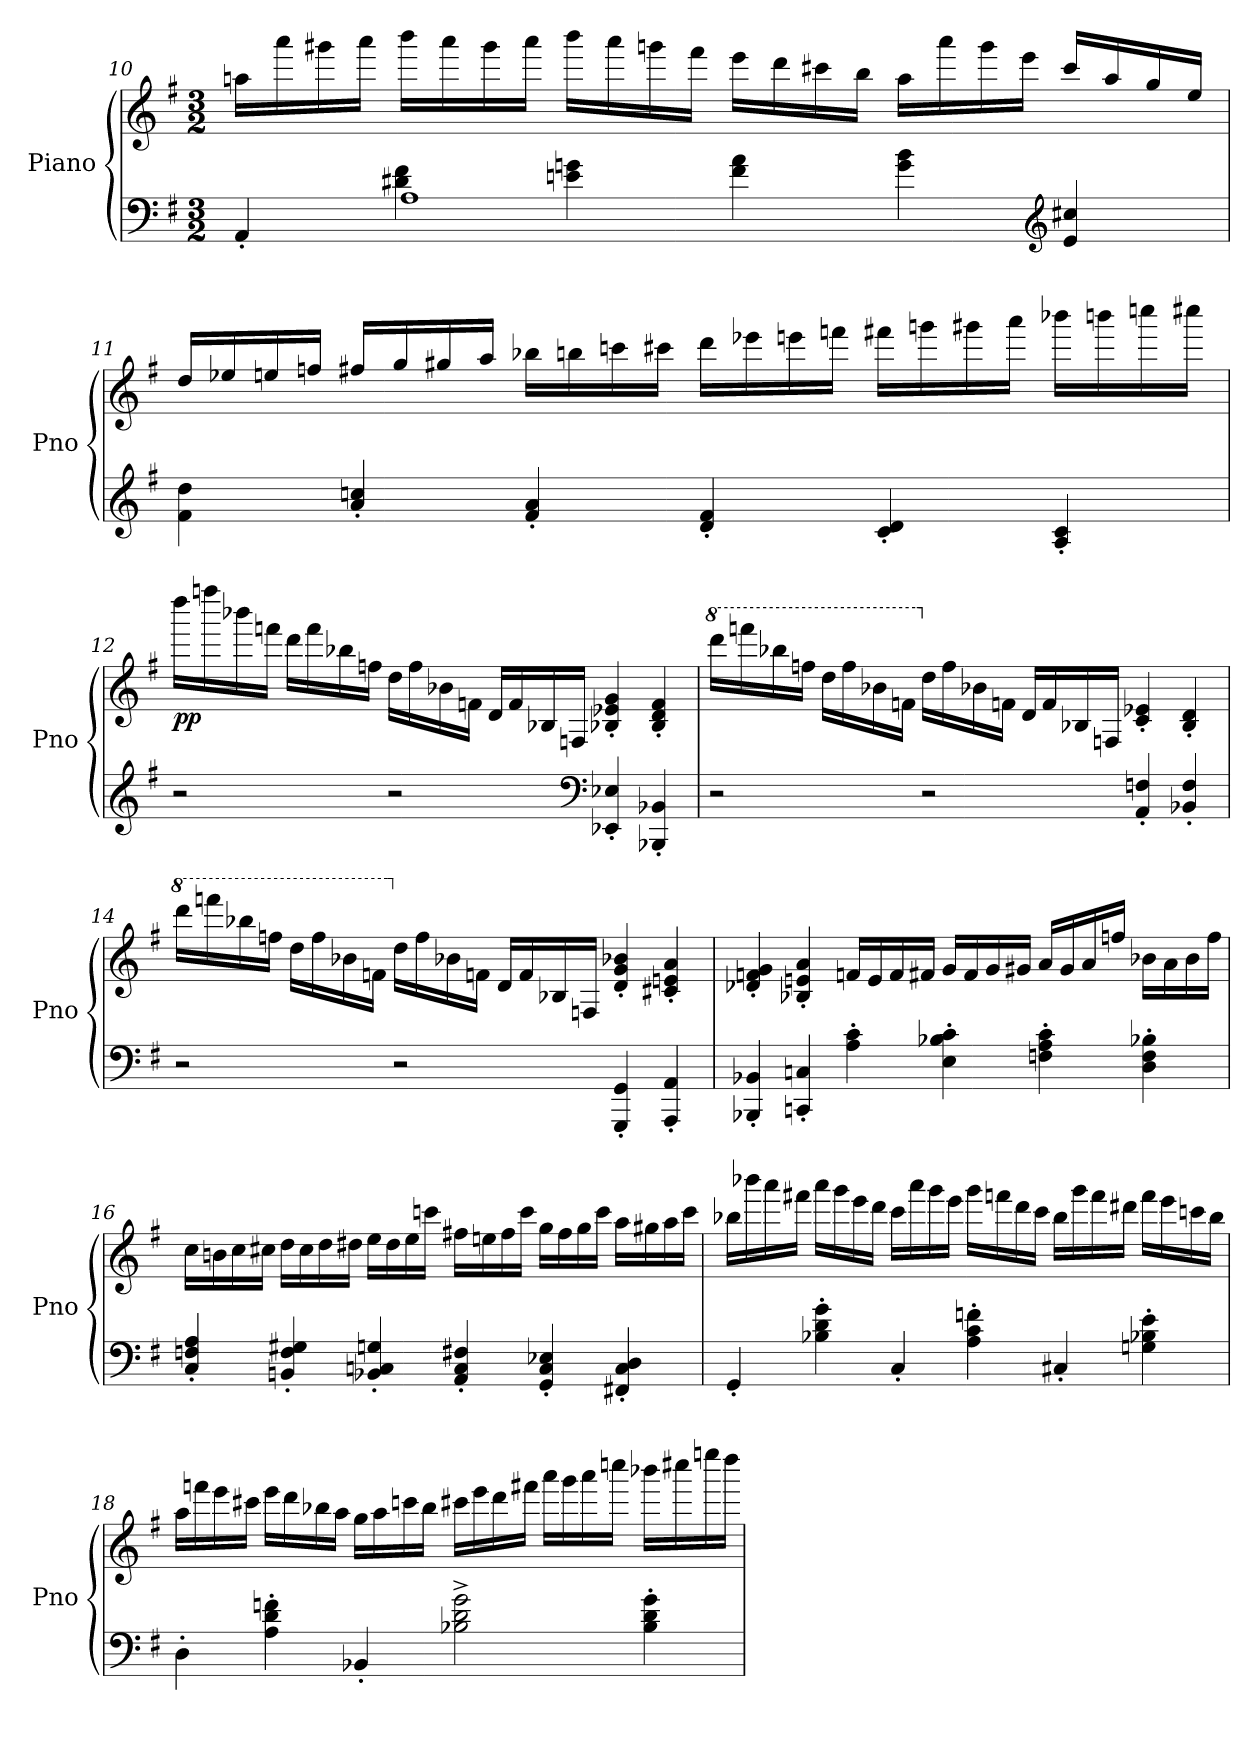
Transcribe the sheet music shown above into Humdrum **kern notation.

**kern	**kern	**dynam
*part1	*part1	*part1
*staff2	*staff1	*staff1/2
*I"Piano	*	*
*I'Pno	*	*
*clefF4	*clefG2	*
*k[f#]	*k[f#]	*
*M3/2	*M3/2	*
=10	=10	=10
*^	*	*
4AA'/	4ryy	16aan\LL	.
.	.	16aaa\	.
.	.	16ggg#X\	.
.	.	16aaa\JJ	.
!	!	!	!LO:DY:b=2
1A	4d#X\ 4f#\	16bbb\LL	other-dynamics
.	.	16aaa\	.
.	.	16ggg#\	.
.	.	16aaa\JJ	.
.	4en\ 4gn\	16bbb\LL	.
.	.	16aaa\	.
.	.	16gggn\	.
.	.	16fff#\JJ	.
.	4f#\ 4a\	16eee\LL	.
.	.	16ddd\	.
.	.	16ccc#X\	.
.	.	16bb\JJ	.
.	4g\ 4b\	16aa\LL	.
.	.	16aaa\	.
.	.	16ggg\	.
.	.	16eee\JJ	.
*clefG2	*	*	*
4e/ 4cc#X/	4ryy	16ccc#/LL	.
.	.	16aa/	.
.	.	16gg/	.
.	.	16ee/JJ	.
*v	*v	*	*
!!LO:PB:g=z
=11	=11	=11
4f#\ 4dd\	16dd/LL	.
.	16ee-X/	.
.	16een/	.
.	16ffn/JJ	.
4a/' 4ccn/'	16ff#X/LL	.
.	16gg/	.
.	16gg#X/	.
.	16aa/JJ	.
4f#/' 4a/'	16bb-X\LL	.
.	16bbn\	.
.	16cccn\	.
.	16ccc#X\JJ	.
4d/' 4f#/'	16ddd\LL	.
.	16eee-X\	.
.	16eeen\	.
.	16fffn\JJ	.
4c/' 4d/'	16fff#X\LL	.
.	16gggn\	.
.	16ggg#X\	.
.	16aaa\JJ	.
4A/' 4c/'	16bbb-X\LL	.
.	16bbbn\	.
.	16ccccn\	.
.	16cccc#X\JJ	.
!!LO:LB:g=z
=12	=12	=12
!	!	!LO:DY:b
2r	16dddd\LL	pp
.	16ffffn\	.
.	16bbb-X\	.
.	16fffn\JJ	.
.	16ddd\LL	.
.	16fff\	.
.	16bb-X\	.
.	16ffn\JJ	.
2r	16dd\LL	.
.	16ff\	.
.	16b-\	.
.	16f\JJ	.
.	16d/LL	.
.	16f/	.
.	16B-X/	.
.	16Fn/JJ	.
*clefF4	*	*
4EE-X/' 4E-X/'	4B-X/' 4e-X/' 4g/'	.
4BBB-X/' 4BB-X/'	4B-/' 4d/' 4f/'	.
=13	=13	=13
*	*8va	*
2r	16dddd\LL	.
.	16ffffn\	.
.	16bbb-X\	.
.	16fffn\JJ	.
.	16ddd\LL	.
.	16fff\	.
.	16bb-X\	.
.	16ffn\JJ	.
*	*X8va	*
2r	16dd\LL	.
.	16ff\	.
.	16b-X\	.
.	16fn\JJ	.
.	16d/LL	.
.	16f/	.
.	16B-X/	.
.	16Fn/JJ	.
4AA/' 4Fn/'	4c/' 4e-X/'	.
4BB-X/' 4F/'	4B-/' 4d/'	.
!!LO:LB:g=z
=14	=14	=14
*	*8va	*
2r	16dddd\LL	.
.	16ffffn\	.
.	16bbb-X\	.
.	16fffn\JJ	.
.	16ddd\LL	.
.	16fff\	.
.	16bb-X\	.
.	16ffn\JJ	.
*	*X8va	*
2r	16dd\LL	.
.	16ff\	.
.	16b-X\	.
.	16fn\JJ	.
.	16d/LL	.
.	16f/	.
.	16B-X/	.
.	16Fn/JJ	.
4GGG/' 4GG/'	4d/' 4g/' 4b-X/'	.
4AAA/' 4AA/'	4c#X/' 4en/' 4a/'	.
=15	=15	=15
4BBB-X/' 4BB-X/'	4d-X/' 4fn/' 4g/'	.
4CCn/' 4Cn/'	4B-X/' 4en/' 4a/'	.
4A\' 4c\'	16fn/LL	.
.	16e/	.
.	16f/	.
.	16f#X/JJ	.
4E\' 4B-X\' 4c\'	16g/LL	.
.	16f#/	.
.	16g/	.
.	16g#X/JJ	.
4Fn\' 4A\' 4c\'	16a/LL	.
.	16g#/	.
.	16a/	.
.	16ffn/JJ	.
4D\' 4F\' 4B-X\'	16b-X\LL	.
.	16a\	.
.	16b-\	.
.	16ff\JJ	.
!!LO:LB:g=z
=16	=16	=16
4C/' 4Fn/' 4A/'	16cc\LL	.
.	16bn\	.
.	16cc\	.
.	16cc#X\JJ	.
4BBn/' 4F/' 4G#X/'	16dd\LL	.
.	16cc#\	.
.	16dd\	.
.	16dd#X\JJ	.
4BB-X/' 4Cn/' 4Gn/'	16ee\LL	.
.	16dd#\	.
.	16ee\	.
.	16cccn\JJ	.
4AA/' 4C/' 4F#X/'	16ff#X\LL	.
.	16een\	.
.	16ff#\	.
.	16ccc\JJ	.
4GG/' 4C/' 4E-X/'	16gg\LL	.
.	16ff#\	.
.	16gg\	.
.	16ccc\JJ	.
4FF#X/' 4C/' 4D/'	16aa\LL	.
.	16gg#X\	.
.	16aa\	.
.	16ccc\JJ	.
=17	=17	=17
!	!	!LO:DY:b
4GG'/	16bb-X\LL	other-dynamics
.	16bbb-X\	.
.	16aaa\	.
.	16fff#X\JJ	.
4B-X\' 4d\' 4g\'	16aaa\LL	.
.	16ggg\	.
.	16eee\	.
.	16ddd\JJ	.
4C'/	16ccc\LL	.
.	16aaa\	.
.	16ggg\	.
.	16eee\JJ	.
4A\' 4c\' 4fn\'	16ggg\LL	.
.	16fffn\	.
.	16ddd\	.
.	16ccc\JJ	.
4C#X'/	16bb-\LL	.
.	16ggg\	.
.	16fff\	.
.	16ddd#X\JJ	.
4Gn\' 4B-X\' 4e\'	16fff\LL	.
.	16eee\	.
.	16cccn\	.
.	16bb-\JJ	.
!!LO:LB:g=z
=18	=18	=18
4D'\	16aa\LL	.
.	16fffn\	.
.	16eee\	.
.	16ccc#X\JJ	.
4A\' 4d\' 4fn\'	16eee\LL	.
.	16ddd\	.
.	16bb-X\	.
.	16aa\JJ	.
4BB-X'/	16gg\LL	.
.	16aa\	.
.	16cccn\	.
.	16bb-\JJ	.
2B-X\^ 2d\^ 2g\^	16ccc#X\LL	.
.	16eee\	.
.	16ddd\	.
.	16fff#X\JJ	.
.	16aaa\LL	.
.	16ggg\	.
.	16aaa\	.
.	16ccccn\JJ	.
4B-\' 4d\' 4g\'	16bbb-X\LL	.
.	16cccc#X\	.
.	16eeeen\	.
.	16dddd\JJ	.
=	=	=
*-	*-	*-
